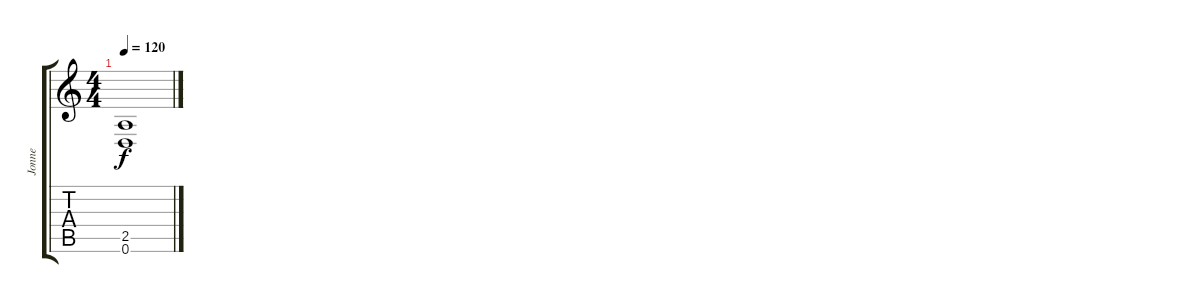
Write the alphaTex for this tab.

\track ("Jonne" "Jonne") {instrument distortionguitar}
\staff {score tabs}
\tuning (D4 A3 F3 C3 G2 D2) {hide}
\ts (4 4)
\tempo 120
\clef g2
\ks c
(2.5{t} 0.6{t}).1{dy f volume 0}
